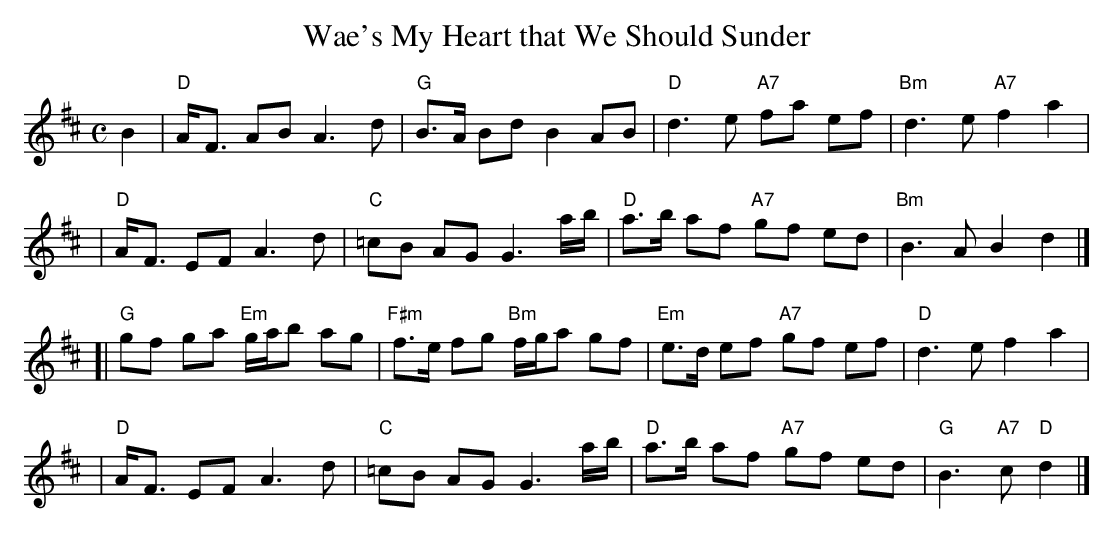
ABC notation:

X:1
T: Wae's My Heart that We Should Sunder
M: C
L: 1/8
K: D
B2 \
| "D"A-<F AB A3 d | "G"B>A Bd B2 AB | "D"d3 e "A7"fa ef | "Bm"d3 e "A7"f2a2 |
| "D"A-<F EF A3 d | "C"=cB AG G3 a/b/ | "D"a>b af "A7"gf ed | "Bm"B3 A B2 d2 |]
[|"G"gf ga "Em"g/a/b ag | "F#m"f>e fg "Bm"f/g/a gf | "Em"e>d ef "A7"gf ef | "D"d3 e f2 a2 |
| "D"A-<F EF A3 d | "C"=cB AG G3 a/b/ | "D"a>b af "A7"gf ed | "G"B3 "A7"c "D"d2 |]
